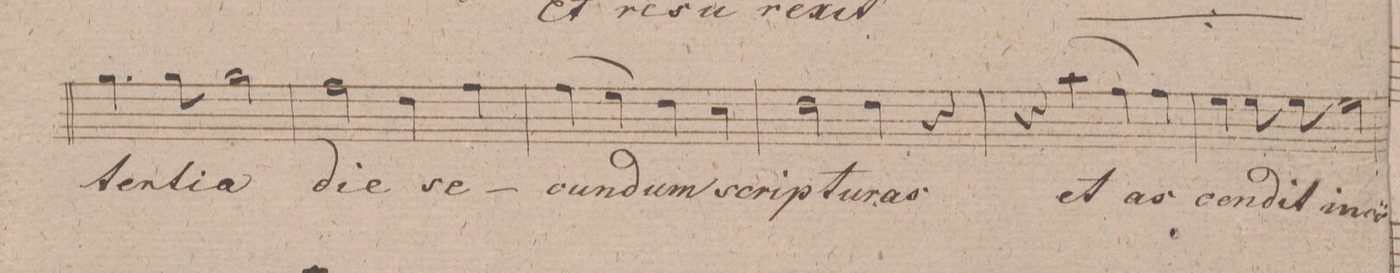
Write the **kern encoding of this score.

**kern	**text	**dynam
*I"Alto.	*	*
*clefC3	*	*
*k[f#c#g#d#]	*	*
*met(c|)	*	*
*M2/2	*	*
4.a\	ter-	.
8a\	-ti-	.
2a\	-a	.
=146	=146	=146
2g#\	di-	.
4e\	-e	.
4g#\	se-	.
=147	=147	=147
(>4g#\	-cun-	.
4f#\)	.	.
4e\	-dum	.
4d#\	scrip-	.
=148	=148	=148
2e\	-tu-	.
4e\	-ras	.
4r	.	.
=149	=149	=149
4r	.	.
(>4b\	et	.
4g#\)	.	.
4g#\	as-	.
=150	=150	=150
4f#\	-cen-	.
8f#\	-dit	.
8f#\	in	.
2f#\	coe-	.
=151	=151	=151
*-	*-	*-
